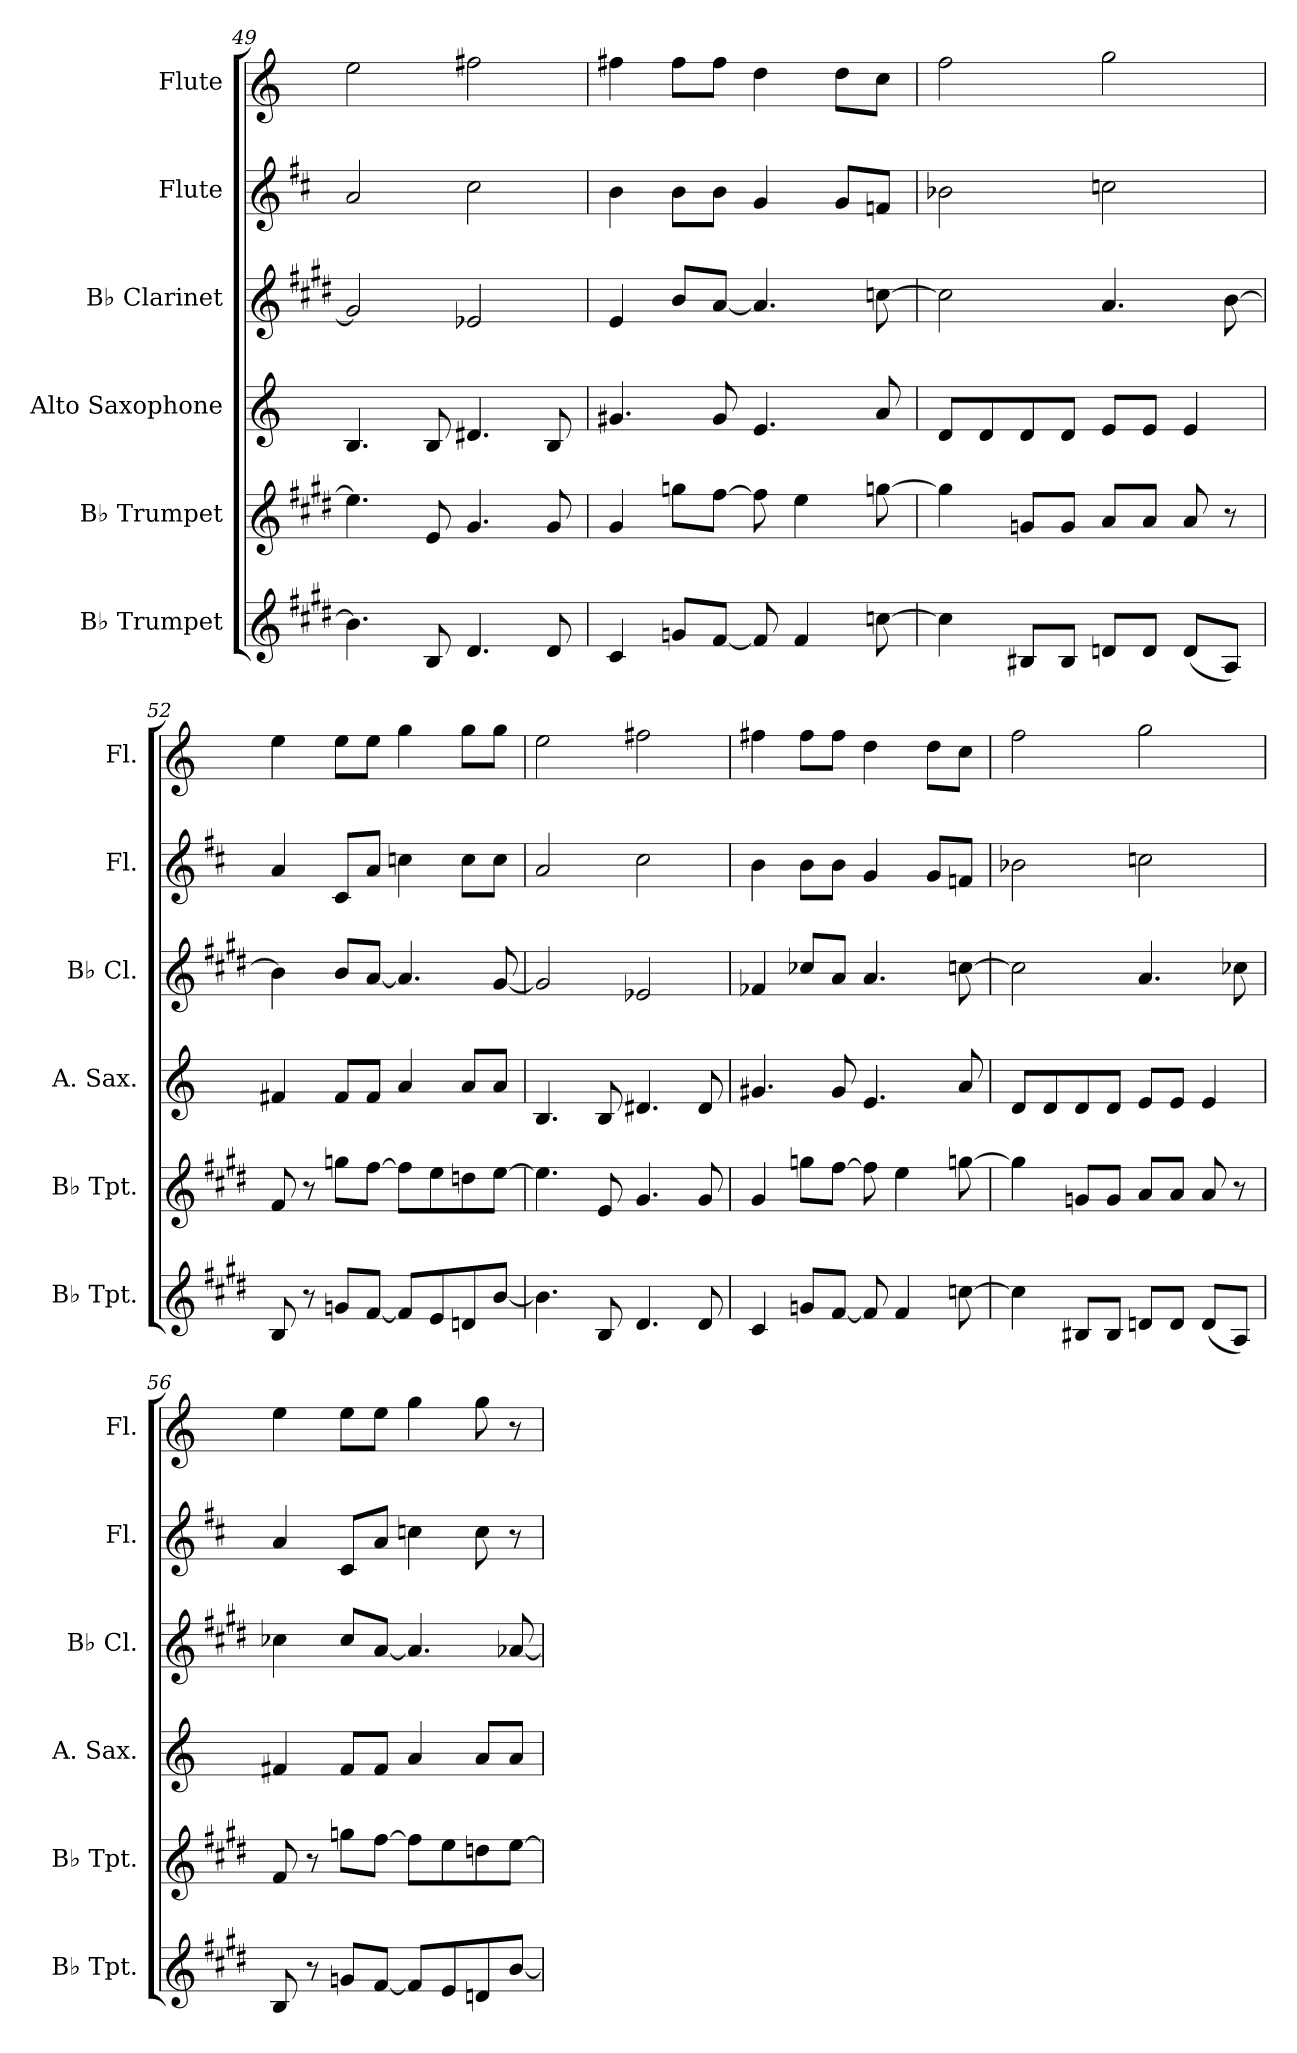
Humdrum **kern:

**kern	**kern	**kern	**kern	**kern	**kern
*part6	*part5	*part4	*part3	*part2	*part1
*staff6	*staff5	*staff4	*staff3	*staff2	*staff1
*I"B♭ Trumpet	*I"B♭ Trumpet	*I"Alto Saxophone	*I"B♭ Clarinet	*I"Flute	*I"Flute
*I'B♭ Tpt.	*I'B♭ Tpt.	*I'A. Sax.	*I'B♭ Cl.	*I'Fl.	*I'Fl.
*clefG2	*clefG2	*clefG2	*clefG2	*clefG2	*clefG2
*ITrd1c2	*ITrd1c2	*ITrd5c9	*ITrd1c2	*	*
*k[f#c#]	*k[f#c#]	*k[b-e-a-]	*k[f#c#]	*k[f#c#]	*k[]
*D:	*D:	*E-:	*D:	*D:	*C:
=49	=49	=49	=49	=49	=49
4.a\]	4.dd\]	4.D/	2f#/]	2a/	2ee\
8A/	8d/	8D/	.	.	.
4.c#/	4.f#/	4.F#X/	2d-X/	2cc#\	2ff#X\
8c#/	8f#/	8D/	.	.	.
=50	=50	=50	=50	=50	=50
4B/	4f#/	4.Bn/	4d/	4b\	4ff#X\
8fn/L	8ffn\L	.	8a/L	8b\L	8ff#\L
[8e/J	[8ee\J	8B/	[8g/J	8b\J	8ff#\J
8e/]	8ee\]	4.G/	4.g/]	4g/	4dd\
4e/	4dd\	.	.	.	.
.	.	.	.	8g/L	8dd\L
[8b-X\	[8ffn\	8c/	[8b-X\	8fn/J	8cc\J
!!LO:PB:g=z
=51	=51	=51	=51	=51	=51
4b-\]	4ff\]	8F/L	2b-\]	2b-X\	2ff\
.	.	8F/	.	.	.
8A#X/L	8fn/L	8F/	.	.	.
8A#/J	8f/J	8F/J	.	.	.
8cn/L	8g/L	8G/L	4.g/	2ccn\	2gg\
8c/J	8g/J	8G/J	.	.	.
(8c/L	8g/	4G/	.	.	.
8G/J)	8r	.	[8a\	.	.
=52	=52	=52	=52	=52	=52
8A/	8e/	4An/	4a\]	4a/	4ee\
8r	8r	.	.	.	.
8fn/L	8ffn\L	8A/L	8a/L	8c#/L	8ee\L
[8e/J	[8ee\J	8A/J	[8g/J	8a/J	8ee\J
8e/L]	8ee\L]	4c/	4.g/]	4ccn\	4gg\
8d/	8dd\	.	.	.	.
8cn/	8ccn\	8c/L	.	8cc\L	8gg\L
[8a/J	[8dd\J	8c/J	[8f#/	8cc\J	8gg\J
=53	=53	=53	=53	=53	=53
4.a\]	4.dd\]	4.D/	2f#/]	2a/	2ee\
8A/	8d/	8D/	.	.	.
4.c#/	4.f#/	4.F#X/	2d-X/	2cc#\	2ff#X\
8c#/	8f#/	8F#/	.	.	.
!!LO:PB:g=z
=54	=54	=54	=54	=54	=54
4B/	4f#/	4.Bn/	4e--X/	4b\	4ff#X\
8fn/L	8ffn\L	.	8b--X/L	8b\L	8ff#\L
[8e/J	[8ee\J	8B/	8g/J	8b\J	8ff#\J
8e/]	8ee\]	4.G/	4.g/	4g/	4dd\
4e/	4dd\	.	.	.	.
.	.	.	.	8g/L	8dd\L
[8b-X\	[8ffn\	8c/	[8b-X\	8fn/J	8cc\J
!!LO:PB:g=z
=55	=55	=55	=55	=55	=55
4b-\]	4ff\]	8F/L	2b-\]	2b-X\	2ff\
.	.	8F/	.	.	.
8A#X/L	8fn/L	8F/	.	.	.
8A#/J	8f/J	8F/J	.	.	.
8cn/L	8g/L	8G/L	4.g/	2ccn\	2gg\
8c/J	8g/J	8G/J	.	.	.
(8c/L	8g/	4G/	.	.	.
8G/J)	8r	.	8b--X\	.	.
=56	=56	=56	=56	=56	=56
8A/	8e/	4An/	4b--X\	4a/	4ee\
8r	8r	.	.	.	.
8fn/L	8ffn\L	8A/L	8b--/L	8c#/L	8ee\L
[8e/J	[8ee\J	8A/J	[8g/J	8a/J	8ee\J
8e/L]	8ee\L]	4c/	4.g/]	4ccn\	4gg\
8d/	8dd\	.	.	.	.
8cn/	8ccn\	8c/L	.	8cc\	8gg\
[8a/J	[8dd\J	8c/J	[8g-X/	8r	8r
=	=	=	=	=	=
*-	*-	*-	*-	*-	*-
